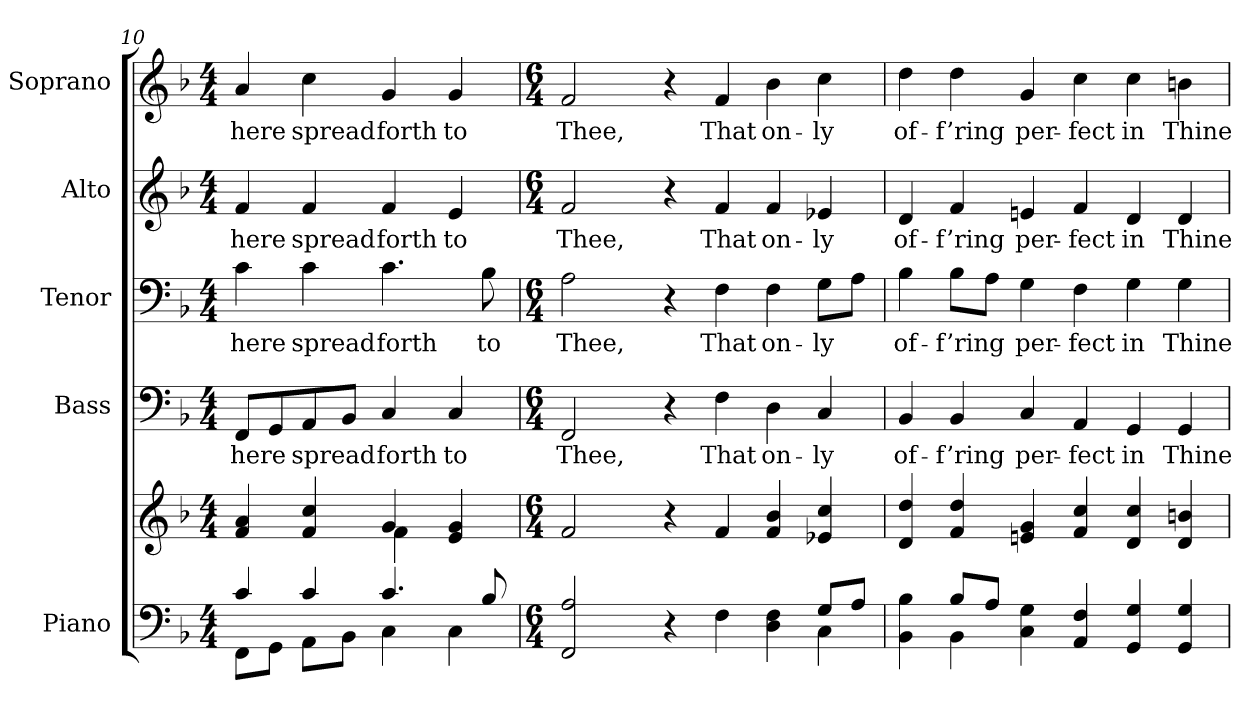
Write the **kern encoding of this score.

**kern	**kern	**kern	**text	**kern	**text	**kern	**text	**kern	**text
*part5	*part5	*part4	*part4	*part3	*part3	*part2	*part2	*part1	*part1
*staff6	*staff5	*staff4	*staff4	*staff3	*staff3	*staff2	*staff2	*staff1	*staff1
*I"Piano	*	*I"Bass	*	*I"Tenor	*	*I"Alto	*	*I"Soprano	*
*I'Pno.	*	*I'B.	*	*I'T.	*	*I'A.	*	*I'S.	*
!!LO:PB:g=z
*clefF4	*clefG2	*clefF4	*	*clefF4	*	*clefG2	*	*clefG2	*
*k[b-]	*k[b-]	*k[b-]	*	*k[b-]	*	*k[b-]	*	*k[b-]	*
*F:	*F:	*F:	*	*F:	*	*F:	*	*F:	*
*M4/4	*M4/4	*M4/4	*	*M4/4	*	*M4/4	*	*M4/4	*
=10	=10	=10	=10	=10	=10	=10	=10	=10	=10
*^	*^	*	*	*	*	*	*	*	*
!	!	!	!	!	!LO:LY:b:color=#000000	!	!	!	!	!	!
!	!	!	!	!	!	!	!LO:LY:b:color=#000000	!	!	!	!
!	!	!	!	!	!	!	!	!	!LO:LY:b:color=#000000	!	!
!	!	!	!	!	!	!	!	!	!	!	!LO:LY:b:color=#000000
4ci/	8FFi\L	4fi/ 4ai	4ryy	8FFi/L	here	4ci\	here	4fi/	here	4ai/	here
.	8GGi\J	.	.	8GGi/	.	.	.	.	.	.	.
!	!	!	!	!	!LO:LY:b:color=#000000	!	!	!	!	!	!
!	!	!	!	!	!	!	!LO:LY:b:color=#000000	!	!	!	!
!	!	!	!	!	!	!	!	!	!LO:LY:b:color=#000000	!	!
!	!	!	!	!	!	!	!	!	!	!	!LO:LY:b:color=#000000
4ci/	8AAi\L	4fi/ 4cci	4ryy	8AAi/	spread	4ci\	spread	4fi/	spread	4cci\	spread
.	8BB-i\J	.	.	8BB-i/J	.	.	.	.	.	.	.
!	!	!	!	!	!LO:LY:b:color=#000000	!	!	!	!	!	!
!	!	!	!	!	!	!	!LO:LY:b:color=#000000	!	!	!	!
!	!	!	!	!	!	!	!	!	!LO:LY:b:color=#000000	!	!
!	!	!	!	!	!	!	!	!	!	!	!LO:LY:b:color=#000000
4.ci/	4Ci\	4gi/	4fi\	4Ci/	forth	4.ci\	forth	4fi/	forth	4gi/	forth
!	!	!	!	!	!LO:LY:b:color=#000000	!	!	!	!	!	!
!	!	!	!	!	!	!	!	!	!LO:LY:b:color=#000000	!	!
!	!	!	!	!	!	!	!	!	!	!	!LO:LY:b:color=#000000
.	4Ci\	4ei/ 4gi	4ryy	4Ci/	to	.	.	4ei/	to	4gi/	to
!	!	!	!	!	!	!	!LO:LY:b:color=#000000	!	!	!	!
8B-i/	.	.	.	.	.	8B-i\	to	.	.	.	.
=11	=11	=11	=11	=11	=11	=11	=11	=11	=11	=11	=11
*M6/4	*	*M6/4	*	*M6/4	*	*M6/4	*	*M6/4	*	*M6/4	*
!	!	!	!	!	!LO:LY:b:color=#000000	!	!	!	!	!	!
!	!	!	!	!	!	!	!LO:LY:b:color=#000000	!	!	!	!
!	!	!	!	!	!	!	!	!	!LO:LY:b:color=#000000	!	!
!	!	!	!	!	!	!	!	!	!	!	!LO:LY:b:color=#000000
2FFi/ 2Ai	2.ryy	2fi/	4ryy	2FFi/	Thee,	2Ai\	Thee,	2fi/	Thee,	2fi/	Thee,
.	.	.	4ryy	.	.	.	.	.	.	.	.
4r	.	4r	4ryy	4r	.	4r	.	4r	.	4r	.
!	!	!	!	!	!LO:LY:b:color=#000000	!	!	!	!	!	!
!	!	!	!	!	!	!	!LO:LY:b:color=#000000	!	!	!	!
!	!	!	!	!	!	!	!	!	!LO:LY:b:color=#000000	!	!
!	!	!	!	!	!	!	!	!	!	!	!LO:LY:b:color=#000000
4Fi\	4ryy	4fi/	2.ryy	4Fi\	That	4Fi\	That	4fi/	That	4fi/	That
!	!	!	!	!	!LO:LY:b:color=#000000	!	!	!	!	!	!
!	!	!	!	!	!	!	!LO:LY:b:color=#000000	!	!	!	!
!	!	!	!	!	!	!	!	!	!LO:LY:b:color=#000000	!	!
!	!	!	!	!	!	!	!	!	!	!	!LO:LY:b:color=#000000
4Di\ 4Fi	4ryy	4fi/ 4b-i	.	4Di\	on-	4Fi\	on-	4fi/	on-	4b-i\	on-
!	!	!	!	!	!LO:LY:b:color=#000000	!	!	!	!	!	!
!	!	!	!	!	!	!	!LO:LY:b:color=#000000	!	!	!	!
!	!	!	!	!	!	!	!	!	!LO:LY:b:color=#000000	!	!
!	!	!	!	!	!	!	!	!	!	!	!LO:LY:b:color=#000000
8Gi/L	4Ci\	4e-Xi/ 4cci	.	4Ci/	-ly	8Gi\L	-ly	4e-Xi/	-ly	4cci\	-ly
8Ai/J	.	.	.	.	.	8Ai\J	.	.	.	.	.
*	*	*v	*v	*	*	*	*	*	*	*	*
=12	=12	=12	=12	=12	=12	=12	=12	=12	=12	=12
!	!	!	!	!LO:LY:b:color=#000000	!	!	!	!	!	!
!	!	!	!	!	!	!LO:LY:b:color=#000000	!	!	!	!
!	!	!	!	!	!	!	!	!LO:LY:b:color=#000000	!	!
!	!	!	!	!	!	!	!	!	!	!LO:LY:b:color=#000000
4BB-i\ 4B-i	4ryy	4di/ 4ddi	4BB-i/	of-	4B-i\	of-	4di/	of-	4ddi\	of-
!	!	!	!	!LO:LY:b:color=#000000	!	!	!	!	!	!
!	!	!	!	!	!	!LO:LY:b:color=#000000	!	!	!	!
!	!	!	!	!	!	!	!	!LO:LY:b:color=#000000	!	!
!	!	!	!	!	!	!	!	!	!	!LO:LY:b:color=#000000
8B-i/L	4BB-i\	4fi/ 4ddi	4BB-i/	-f’ring	8B-i\L	-f’ring	4fi/	-f’ring	4ddi\	-f’ring
8Ai/J	.	.	.	.	8Ai\J	.	.	.	.	.
!	!	!	!	!LO:LY:b:color=#000000	!	!	!	!	!	!
!	!	!	!	!	!	!LO:LY:b:color=#000000	!	!	!	!
!	!	!	!	!	!	!	!	!LO:LY:b:color=#000000	!	!
!	!	!	!	!	!	!	!	!	!	!LO:LY:b:color=#000000
4Ci\ 4Gi	4ryy	4eni/ 4gi	4Ci/	per-	4Gi\	per-	4eni/	per-	4gi/	per-
!	!	!	!	!LO:LY:b:color=#000000	!	!	!	!	!	!
!	!	!	!	!	!	!LO:LY:b:color=#000000	!	!	!	!
!	!	!	!	!	!	!	!	!LO:LY:b:color=#000000	!	!
!	!	!	!	!	!	!	!	!	!	!LO:LY:b:color=#000000
4AAi/ 4Fi	2.ryy	4fi/ 4cci	4AAi/	-fect	4Fi\	-fect	4fi/	-fect	4cci\	-fect
!	!	!	!	!LO:LY:b:color=#000000	!	!	!	!	!	!
!	!	!	!	!	!	!LO:LY:b:color=#000000	!	!	!	!
!	!	!	!	!	!	!	!	!LO:LY:b:color=#000000	!	!
!	!	!	!	!	!	!	!	!	!	!LO:LY:b:color=#000000
4GGi/ 4Gi	.	4di/ 4cci	4GGi/	in	4Gi\	in	4di/	in	4cci\	in
!	!	!	!	!LO:LY:b:color=#000000	!	!	!	!	!	!
!	!	!	!	!	!	!LO:LY:b:color=#000000	!	!	!	!
!	!	!	!	!	!	!	!	!LO:LY:b:color=#000000	!	!
!	!	!	!	!	!	!	!	!	!	!LO:LY:b:color=#000000
4GGi/ 4Gi	.	4di/ 4bni	4GGi/	Thine	4Gi\	Thine	4di/	Thine	4bni\	Thine
*v	*v	*	*	*	*	*	*	*	*	*
=	=	=	=	=	=	=	=	=	=
*-	*-	*-	*-	*-	*-	*-	*-	*-	*-
